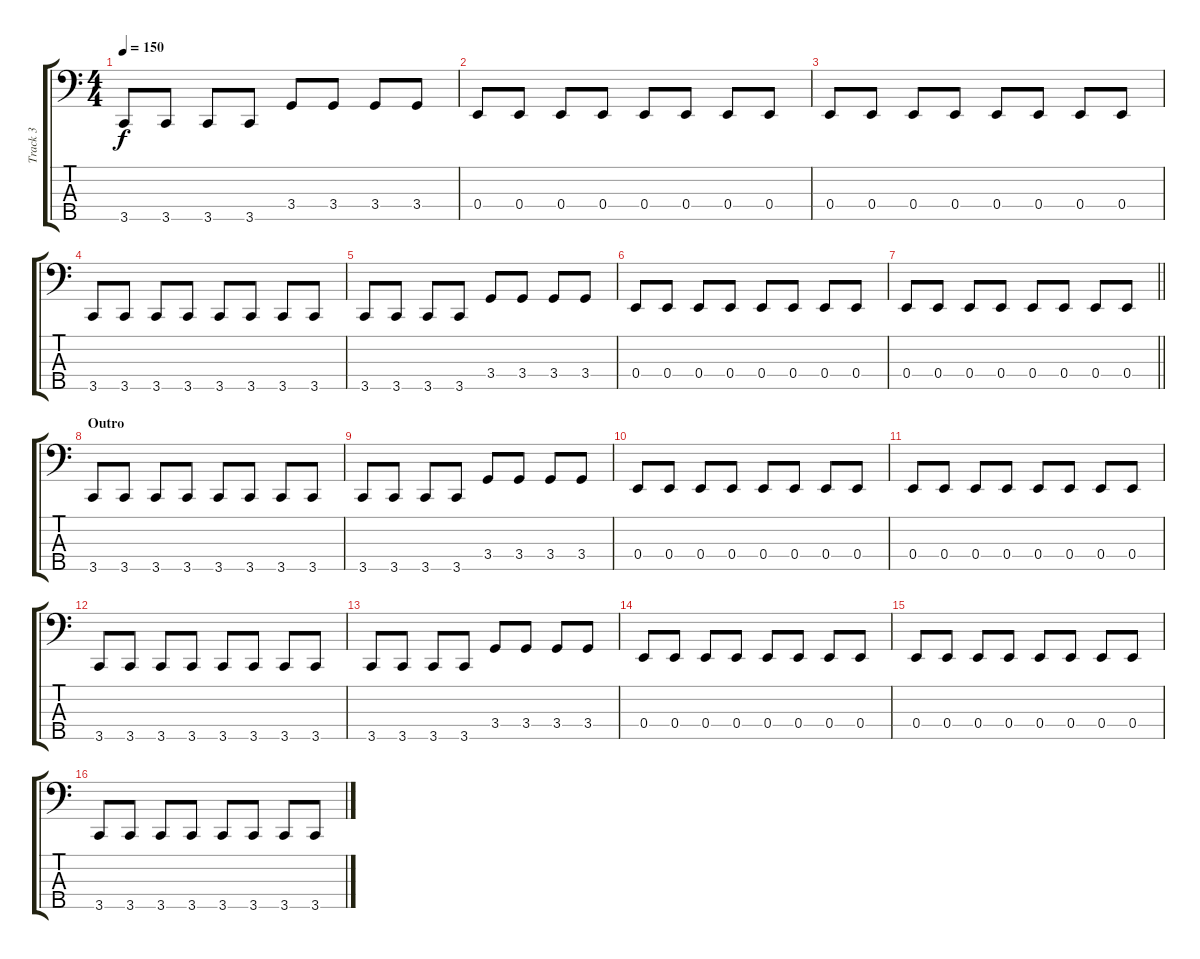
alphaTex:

\track ("Track 3" "Track 3") {instrument electricbassfinger}
\staff {score tabs}
\tuning (G2 D2 A1 E1 A0) {hide}
\ts (4 4)
\tempo 150
\clef f4
\ks c
3.5.8{dy f} 3.5.8 3.5.8 3.5.8 3.4.8 3.4.8 3.4.8 3.4.8 |
0.4.8 0.4.8 0.4.8 0.4.8 0.4.8 0.4.8 0.4.8 0.4.8 |
0.4.8 0.4.8 0.4.8 0.4.8 0.4.8 0.4.8 0.4.8 0.4.8 |
3.5.8 3.5.8 3.5.8 3.5.8 3.5.8 3.5.8 3.5.8 3.5.8 |
3.5.8 3.5.8 3.5.8 3.5.8 3.4.8 3.4.8 3.4.8 3.4.8 |
0.4.8 0.4.8 0.4.8 0.4.8 0.4.8 0.4.8 0.4.8 0.4.8 |
\barLineRight lightlight
0.4.8 0.4.8 0.4.8 0.4.8 0.4.8 0.4.8 0.4.8 0.4.8 |
\section ("" "Outro")
3.5.8 3.5.8 3.5.8 3.5.8 3.5.8 3.5.8 3.5.8 3.5.8 |
3.5.8 3.5.8 3.5.8 3.5.8 3.4.8 3.4.8 3.4.8 3.4.8 |
0.4.8 0.4.8 0.4.8 0.4.8 0.4.8 0.4.8 0.4.8 0.4.8 |
0.4.8 0.4.8 0.4.8 0.4.8 0.4.8 0.4.8 0.4.8 0.4.8 |
3.5.8 3.5.8 3.5.8 3.5.8 3.5.8 3.5.8 3.5.8 3.5.8 |
3.5.8 3.5.8 3.5.8 3.5.8 3.4.8 3.4.8 3.4.8 3.4.8 |
0.4.8 0.4.8 0.4.8 0.4.8 0.4.8 0.4.8 0.4.8 0.4.8 |
0.4.8 0.4.8 0.4.8 0.4.8 0.4.8 0.4.8 0.4.8 0.4.8 |
3.5.8 3.5.8 3.5.8 3.5.8 3.5.8 3.5.8 3.5.8 3.5.8
